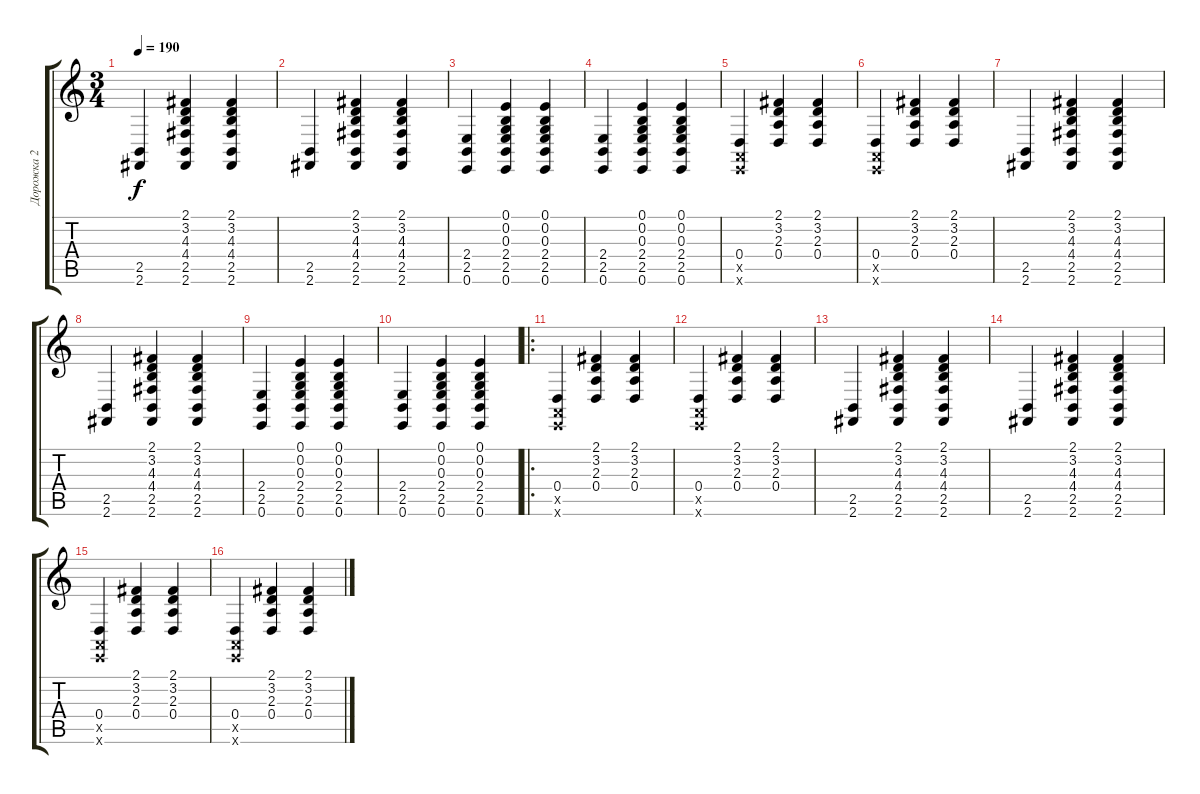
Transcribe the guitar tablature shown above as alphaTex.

\track ("Дорожка 2" "Дорожка 2") {instrument brightacousticpiano}
\staff {score tabs}
\tuning (E4 B3 G3 D3 A2 E2) {hide}
\ts (3 4)
\tempo 190
\clef g2
\ks c
(2.5 2.6).4{dy f} (2.1 3.2 4.3 4.4 2.5 2.6).4 (2.1 3.2 4.3 4.4 2.5 2.6).4 |
(2.5 2.6).4 (2.1 3.2 4.3 4.4 2.5 2.6).4 (2.1 3.2 4.3 4.4 2.5 2.6).4 |
(2.4 2.5 0.6).4 (0.1 0.2 0.3 2.4 2.5 0.6).4 (0.1 0.2 0.3 2.4 2.5 0.6).4 |
(2.4 2.5 0.6).4 (0.1 0.2 0.3 2.4 2.5 0.6).4 (0.1 0.2 0.3 2.4 2.5 0.6).4 |
(0.4 0.5{x} 0.6{x}).4 (2.1 3.2 2.3 0.4).4 (2.1 3.2 2.3 0.4).4 |
(0.4 0.5{x} 0.6{x}).4 (2.1 3.2 2.3 0.4).4 (2.1 3.2 2.3 0.4).4 |
(2.5 2.6).4 (2.1 3.2 4.3 4.4 2.5 2.6).4 (2.1 3.2 4.3 4.4 2.5 2.6).4 |
(2.5 2.6).4 (2.1 3.2 4.3 4.4 2.5 2.6).4 (2.1 3.2 4.3 4.4 2.5 2.6).4 |
(2.4 2.5 0.6).4 (0.1 0.2 0.3 2.4 2.5 0.6).4 (0.1 0.2 0.3 2.4 2.5 0.6).4 |
(2.4 2.5 0.6).4 (0.1 0.2 0.3 2.4 2.5 0.6).4 (0.1 0.2 0.3 2.4 2.5 0.6).4 |
\ro
(0.4 0.5{x} 0.6{x}).4 (2.1 3.2 2.3 0.4).4 (2.1 3.2 2.3 0.4).4 |
(0.4 0.5{x} 0.6{x}).4 (2.1 3.2 2.3 0.4).4 (2.1 3.2 2.3 0.4).4 |
(2.5 2.6).4 (2.1 3.2 4.3 4.4 2.5 2.6).4 (2.1 3.2 4.3 4.4 2.5 2.6).4 |
(2.5 2.6).4 (2.1 3.2 4.3 4.4 2.5 2.6).4 (2.1 3.2 4.3 4.4 2.5 2.6).4 |
(0.4 0.5{x} 0.6{x}).4 (2.1 3.2 2.3 0.4).4 (2.1 3.2 2.3 0.4).4 |
(0.4 0.5{x} 0.6{x}).4 (2.1 3.2 2.3 0.4).4 (2.1 3.2 2.3 0.4).4
